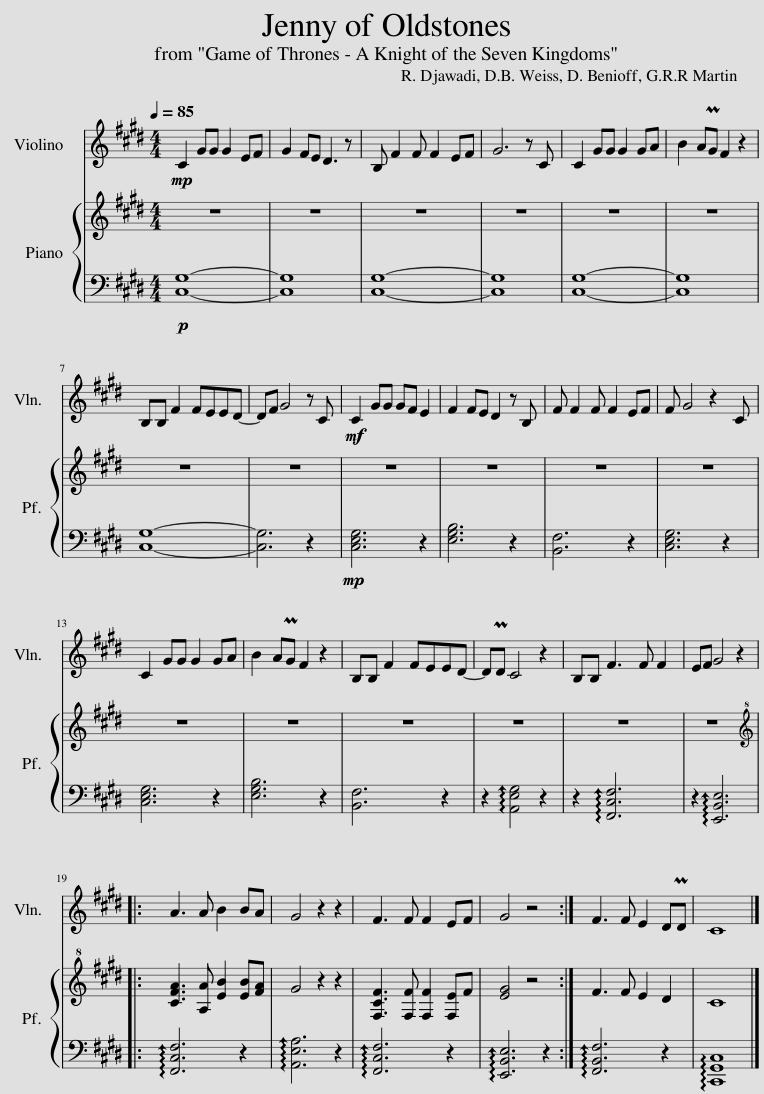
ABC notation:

X:1
%%score 1 { 2 | 3 }
L:1/8
Q:1/4=85
M:4/4
I:linebreak $
K:E
V:1 treble
V:2 treble
V:3 bass
V:1
!mp! C2 GG G2 EF | G2 FE D3 z | B, F2 F F2 EF | G6 z C | C2 GG G2 GA | %5
 B2 APG F2 z2 |$ B,B, F2 FEED- | DF G4 z C |!mf! C2 GG GF E2 | F2 FE D2 z B, | %10
 F F2 F F2 EF | F G4 z2 C |$ C2 GG G2 GA | B2 APG F2 z2 | B,B, F2 FEED- | %15
 DPD C4 z2 | B,B, F3 F F2 | EF G4 z2 |:$ A3 A B2 BA | G4 z2 z2 | %20
 F3 F F2 EF | G4 z4 :| F3 F E2 DPD | C8 |] %24
V:2
 z8 | z8 | z8 | z8 | z8 | %5
 z8 |$ z8 | z8 | z8 | z8 | %10
 z8 | z8 |$ z8 | z8 | z8 | %15
 z8 | z8 | z8 |:$[K:treble+8] [CFA]3 [A,A] [EB]2 [EB][FA] | G4 z2 z2 | %20
 [F,CF]3 [F,F] [F,F]2 [F,E]F | [EG]4 z4 :| F3 F E2 D2 | C8 |] %24
V:3
!p! [C,G,]8- | [C,G,]8 | [C,G,]8- | [C,G,]8 | [C,G,]8- | %5
 [C,G,]8 |$ [C,G,]8- | [C,G,]6 z2 |!mp! [C,E,G,]6 z2 | [E,G,B,]6 z2 | %10
 [B,,F,]6 z2 | [C,E,G,]6 z2 |$ [C,E,G,]6 z2 | [E,G,B,]6 z2 | [B,,F,]6 z2 | %15
 z2 !arpeggio![A,,E,G,]4 z2 | z2 !arpeggio![F,,C,F,]6 | z2 !arpeggio![E,,B,,E,]6 |:$ !arpeggio![F,,C,F,]6 z2 | !arpeggio![A,,E,A,]6 z2 | %20
 !arpeggio![F,,C,F,]6 z2 | !arpeggio![E,,B,,E,]6 z2 :| !arpeggio![F,,B,,F,]6 z2 | !arpeggio![C,,G,,C,]8 |] %24
